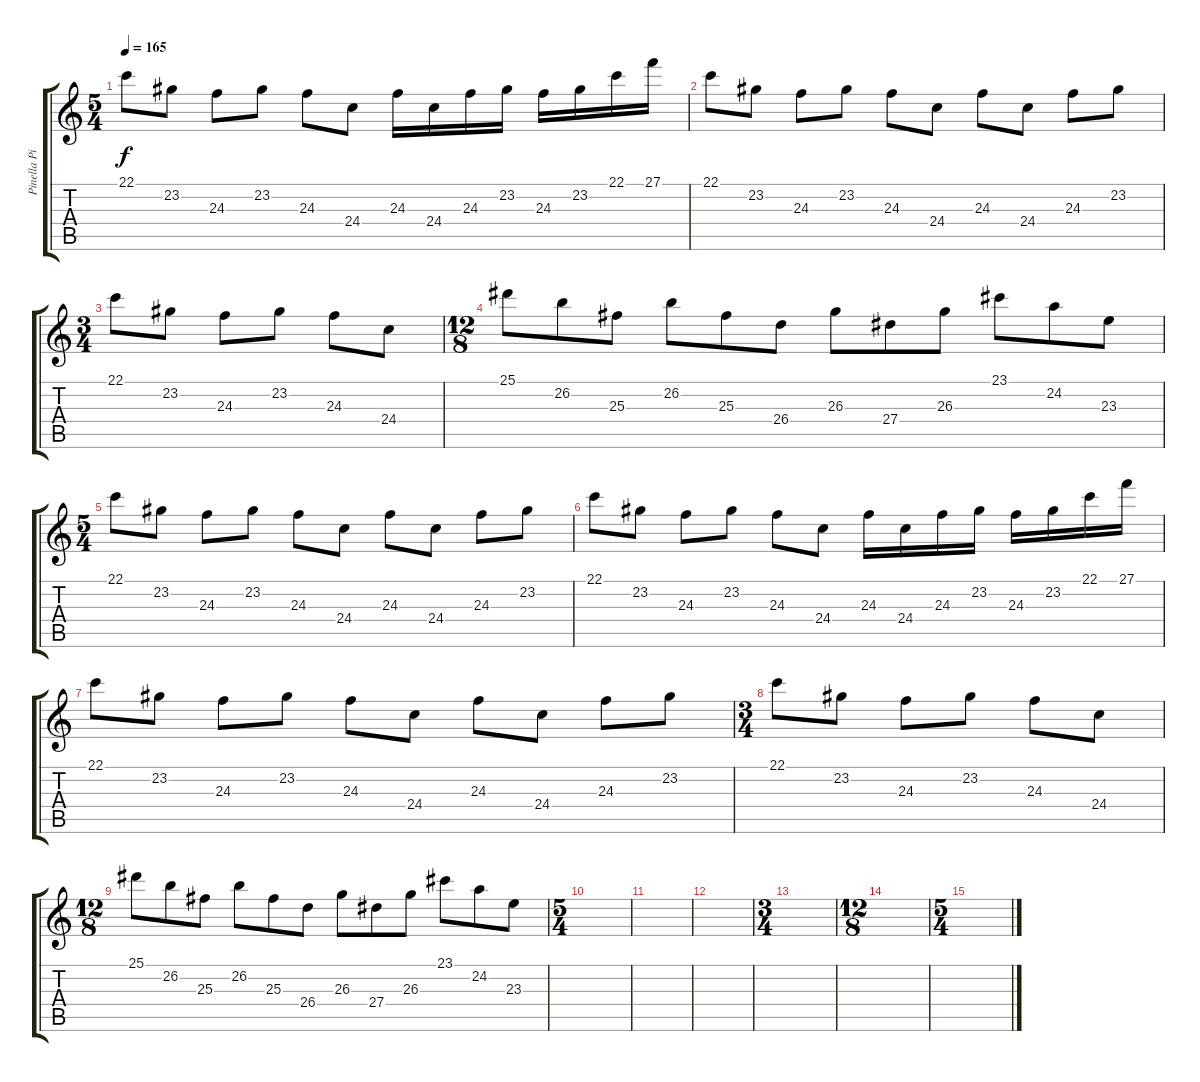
\track ("Pinella Piano" "Pinella Pi") {instrument acousticgrandpiano}
\staff {score tabs}
\tuning (D4 A3 F3 C3 G2 D2) {hide}
\ts (5 4)
\tempo 165
\clef g2
\ks c
22.1.8{dy f} 23.2.8 24.3.8 23.2.8 24.3.8 24.4.8 24.3.16 24.4.16 24.3.16 23.2.16 24.3.16 23.2.16 22.1.16 27.1.16 |
22.1.8 23.2.8 24.3.8 23.2.8 24.3.8 24.4.8 24.3.8 24.4.8 24.3.8 23.2.8 |
\ts (3 4)
22.1.8 23.2.8 24.3.8 23.2.8 24.3.8 24.4.8 |
\ts (12 8)
25.1.8 26.2.8 25.3.8 26.2.8 25.3.8 26.4.8 26.3.8 27.4.8 26.3.8 23.1.8 24.2.8 23.3.8 |
\ts (5 4)
22.1.8{volume 8 instrument lead2sawtooth} 23.2.8 24.3.8 23.2.8 24.3.8 24.4.8 24.3.8 24.4.8 24.3.8 23.2.8 |
22.1.8 23.2.8 24.3.8 23.2.8 24.3.8 24.4.8 24.3.16 24.4.16 24.3.16 23.2.16 24.3.16 23.2.16 22.1.16 27.1.16 |
22.1.8 23.2.8 24.3.8 23.2.8 24.3.8 24.4.8 24.3.8 24.4.8 24.3.8 23.2.8 |
\ts (3 4)
22.1.8 23.2.8 24.3.8 23.2.8 24.3.8 24.4.8 |
\ts (12 8)
25.1.8 26.2.8 25.3.8 26.2.8 25.3.8 26.4.8 26.3.8 27.4.8 26.3.8 23.1.8 24.2.8 23.3.8 |
\ts (5 4)
|
|
|
\ts (3 4)
|
\ts (12 8)
|
\ts (5 4)
